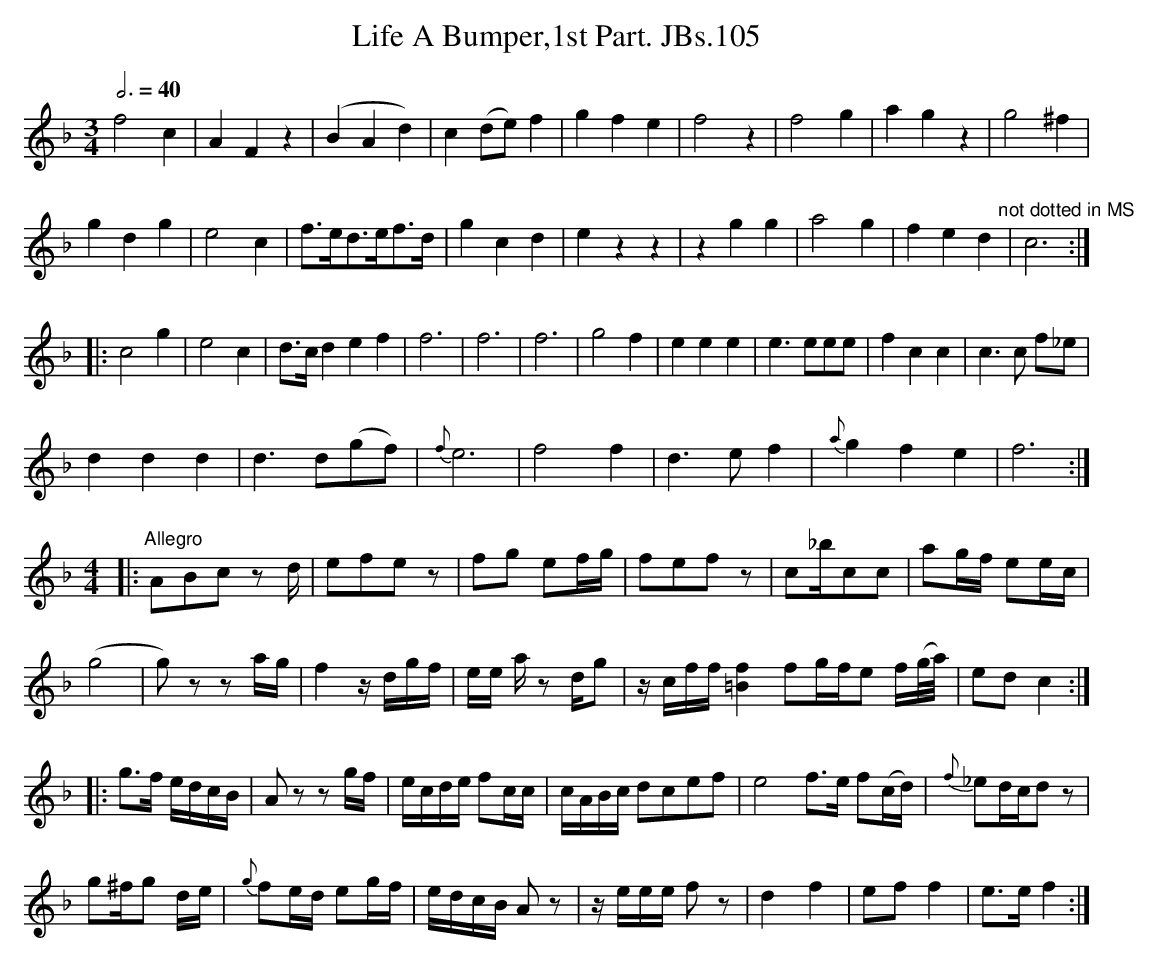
X:1
T:Life A Bumper,1st Part. JBs.105
M:3/4
L:1/8
Q:3/4=40
K:F
f4c2|A2F2z2|(B2A2d2)|c2(de)f2|g2f2e2|f4z2|f4g2|a2g2z2|g4^f2|
g2d2g2|e4c2|f>ed>ef>d|g2c2d2|e2z2z2|\
z2g2g2|a4g2|f2e2d2"not dotted in MS"|c6:|
|:c4g2|e4c2|d>cd2e2f2|f6|f6|f6|g4f2|e2e2e2|e3 eee|f2c2c2|c3c f_e|
d2d2d2|d3d(gf)|{f}e6|f4f2|d3ef2|{a}g2f2e2|f6:|
M:4/4
|:"Allegro"ABc zd/|efez|fg ef/g/|fefz|c_b/cc|ag/f/ ee/c/|
(g4|g)z za/g/|f2z/ d/g/f/|e/e/ a/z d/g|\
z/c/f/f/[=B2f2]fg/f/e f/(g/4a/4)|edc2:|
|:g>f e/d/c/B/|Azz g/f/|e/c/d/e/ fc/c/|\
c/A/B/c/ dcef|e4f>e f(c/d/)|{f}_ed/c/dz|
g^f/g d/e/|{g}fe/d/ eg/f/|e/d/c/B/ Az|\
z/e/e/e/ fz|d2f2|eff2|e>ef2:|
